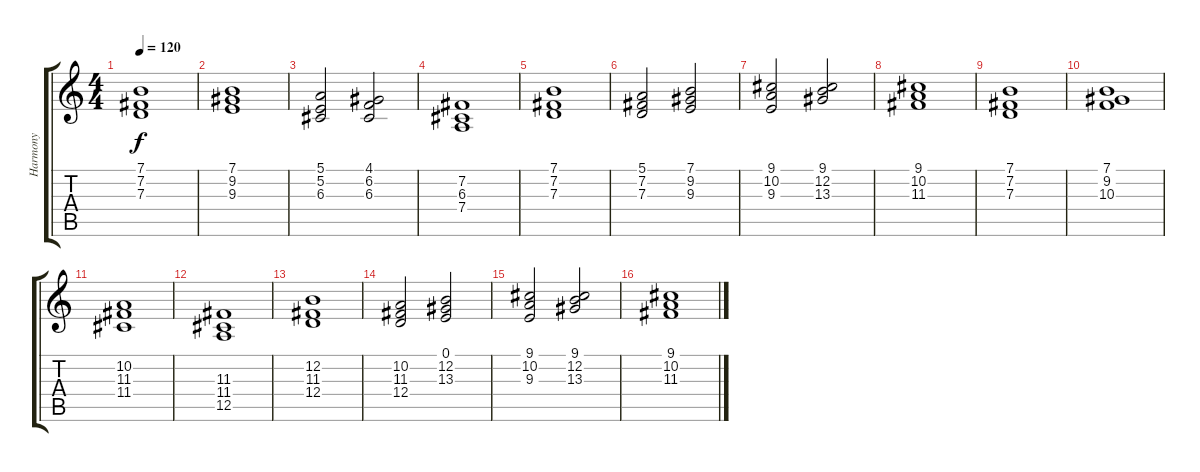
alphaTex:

\track ("Harmony" "Harmony") {instrument lead6voice}
\staff {score tabs}
\tuning (E4 B3 G3 D3 A2 E2) {hide}
\ts (4 4)
\tempo 120
\clef g2
\ks c
(7.1 7.2 7.3).1{dy f} |
(7.1 9.2 9.3).1 |
(5.1 5.2 6.3).2 (4.1 6.2 6.3).2 |
(7.2 6.3 7.4).1 |
(7.1 7.2 7.3).1 |
(5.1 7.2 7.3).2 (7.1 9.2 9.3).2 |
(9.1 10.2 9.3).2 (9.1 12.2 13.3).2 |
(9.1 10.2 11.3).1 |
(7.1 7.2 7.3).1 |
(7.1 9.2 10.3).1 |
(10.2 11.3 11.4).1 |
(11.3 11.4 12.5).1 |
(12.2 11.3 12.4).1 |
(10.2 11.3 12.4).2 (0.1 12.2 13.3).2 |
(9.1 10.2 9.3).2 (9.1 12.2 13.3).2 |
(9.1 10.2 11.3).1
